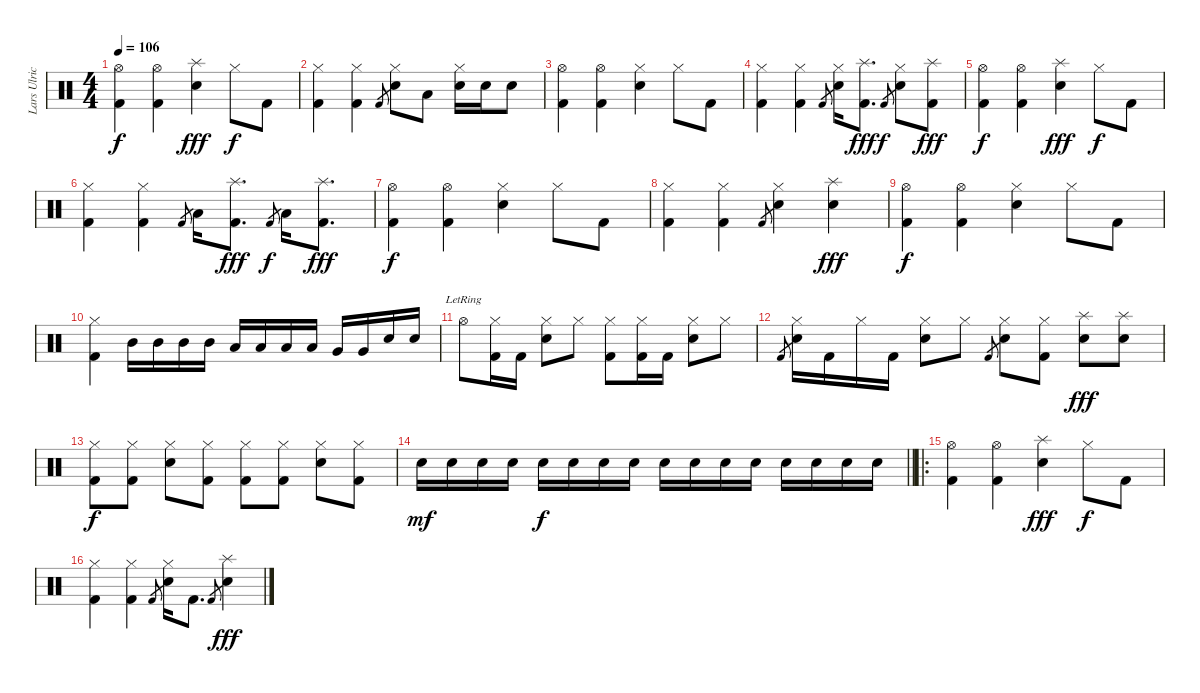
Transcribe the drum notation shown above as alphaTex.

\track ("Lars Ulrich" "Lars Ulric") {instrument percussion}
\staff {score}
\articulation defaults
\ts (4 4)
\tempo 106
\clef neutral
\ks c
("Hi-Hat (open)" "Kick (hit) 2").4{dy f} ("Hi-Hat (open)" "Kick (hit) 2").4 ("Splash (hit)" "Electric Snare (hit)").4{dy fff} "Hi-Hat (closed)".8{dy f} "Kick (hit) 2".8 |
("Hi-Hat (closed)" "Kick (hit) 2").4 ("Hi-Hat (closed)" "Kick (hit) 2").4 "Kick (hit) 2".8{gr} ("Hi-Hat (closed)" "Electric Snare (hit)").8 "Low Tom (hit)".8 ("Hi-Hat (closed)" "Electric Snare (hit)").16 "Electric Snare (hit)".16 "Electric Snare (hit)".8 |
("Hi-Hat (open)" "Kick (hit) 2").4 ("Hi-Hat (open)" "Kick (hit) 2").4 ("Hi-Hat (closed)" "Electric Snare (hit)").4 "Hi-Hat (closed)".8 "Kick (hit) 2".8 |
("Hi-Hat (closed)" "Kick (hit) 2").4 ("Hi-Hat (closed)" "Kick (hit) 2").4 "Kick (hit) 2".8{gr} ("Hi-Hat (closed)" "Electric Snare (hit)").16 ("Splash (hit)" "Kick (hit) 2").8{d dy fff} "Kick (hit) 2".8{gr dy f} ("Hi-Hat (closed)" "Electric Snare (hit)").8 ("Splash (hit)" "Kick (hit) 2").8{dy fff} |
("Hi-Hat (open)" "Kick (hit) 2").4{dy f} ("Hi-Hat (open)" "Kick (hit) 2").4 ("Splash (hit)" "Electric Snare (hit)").4{dy fff} "Hi-Hat (closed)".8{dy f} "Kick (hit) 2".8 |
("Hi-Hat (closed)" "Kick (hit) 2").4 ("Hi-Hat (closed)" "Kick (hit) 2").4 "Kick (hit) 2".8{gr} "Low Tom (hit)".16 ("Splash (hit)" "Kick (hit) 2").8{d dy fff} "Kick (hit) 2".8{gr dy f} "Low Tom (hit)".16 ("Splash (hit)" "Kick (hit) 2").8{d dy fff} |
("Hi-Hat (open)" "Kick (hit) 2").4{dy f} ("Hi-Hat (open)" "Kick (hit) 2").4 ("Hi-Hat (closed)" "Electric Snare (hit)").4 "Hi-Hat (closed)".8 "Kick (hit) 2".8 |
("Hi-Hat (closed)" "Kick (hit) 2").4 ("Hi-Hat (closed)" "Kick (hit) 2").4 "Kick (hit) 2".8{gr} ("Hi-Hat (closed)" "Electric Snare (hit)").4 ("Splash (hit)" "Electric Snare (hit)").4{dy fff} |
("Hi-Hat (open)" "Kick (hit) 2").4{dy f} ("Hi-Hat (open)" "Kick (hit) 2").4 ("Hi-Hat (closed)" "Electric Snare (hit)").4 "Hi-Hat (closed)".8 "Kick (hit) 2".8 |
("Hi-Hat (closed)" "Kick (hit) 2").4 "Mid Tom (hit)".16 "Mid Tom (hit)".16 "Mid Tom (hit)".16 "Mid Tom (hit)".16 "Low Tom (hit)".16 "Low Tom (hit)".16 "Low Tom (hit)".16 "Low Tom (hit)".16 "Very Low Tom (hit)".16 "Very Low Tom (hit)".16 "Electric Snare (hit)".16 "Electric Snare (hit)".16 |
"Hi-Hat (open)"{lr}.8 ("Hi-Hat (closed)" "Kick (hit) 2").16 "Kick (hit) 2".16 ("Hi-Hat (closed)" "Electric Snare (hit)").8 "Hi-Hat (closed)".8 ("Hi-Hat (closed)" "Kick (hit) 2").8 ("Hi-Hat (closed)" "Kick (hit) 2").16 "Kick (hit) 2".16 ("Hi-Hat (closed)" "Electric Snare (hit)").8 "Hi-Hat (closed)".8 |
"Kick (hit) 2".8{gr} ("Hi-Hat (closed)" "Electric Snare (hit)").16 "Kick (hit) 2".16 "Hi-Hat (closed)".16 "Kick (hit) 2".16 ("Hi-Hat (closed)" "Electric Snare (hit)").8 "Hi-Hat (closed)".8 "Kick (hit) 2".8{gr} ("Hi-Hat (closed)" "Electric Snare (hit)").8 ("Hi-Hat (closed)" "Kick (hit) 2").8 ("Splash (hit)" "Electric Snare (hit)").8{dy fff} ("Splash (hit)" "Electric Snare (hit)").8 |
("Hi-Hat (closed)" "Kick (hit) 2").8{dy f} ("Hi-Hat (closed)" "Kick (hit) 2").8 ("Hi-Hat (closed)" "Electric Snare (hit)").8 ("Hi-Hat (closed)" "Kick (hit) 2").8 ("Hi-Hat (closed)" "Kick (hit) 2").8 ("Hi-Hat (closed)" "Kick (hit) 2").8 ("Hi-Hat (closed)" "Electric Snare (hit)").8 ("Hi-Hat (closed)" "Kick (hit) 2").8 |
\barLineRight lightlight "Electric Snare (hit)".16{dy mf} "Electric Snare (hit)".16 "Electric Snare (hit)".16 "Electric Snare (hit)".16 "Electric Snare (hit)".16{dy f} "Electric Snare (hit)".16 "Electric Snare (hit)".16 "Electric Snare (hit)".16 "Electric Snare (hit)".16 "Electric Snare (hit)".16 "Electric Snare (hit)".16 "Electric Snare (hit)".16 "Electric Snare (hit)".16 "Electric Snare (hit)".16 "Electric Snare (hit)".16 "Electric Snare (hit)".16
|
\ro
("Hi-Hat (open)" "Kick (hit) 2").4 ("Hi-Hat (open)" "Kick (hit) 2").4 ("Splash (hit)" "Electric Snare (hit)").4{dy fff} "Hi-Hat (closed)".8{dy f} "Kick (hit) 2".8 |
("Hi-Hat (closed)" "Kick (hit) 2").4 ("Hi-Hat (closed)" "Kick (hit) 2").4 "Kick (hit) 2".8{gr} ("Hi-Hat (closed)" "Electric Snare (hit)").16 "Kick (hit) 2".8{d} "Kick (hit) 2".8{gr} ("Splash (hit)" "Electric Snare (hit)").4{dy fff}
